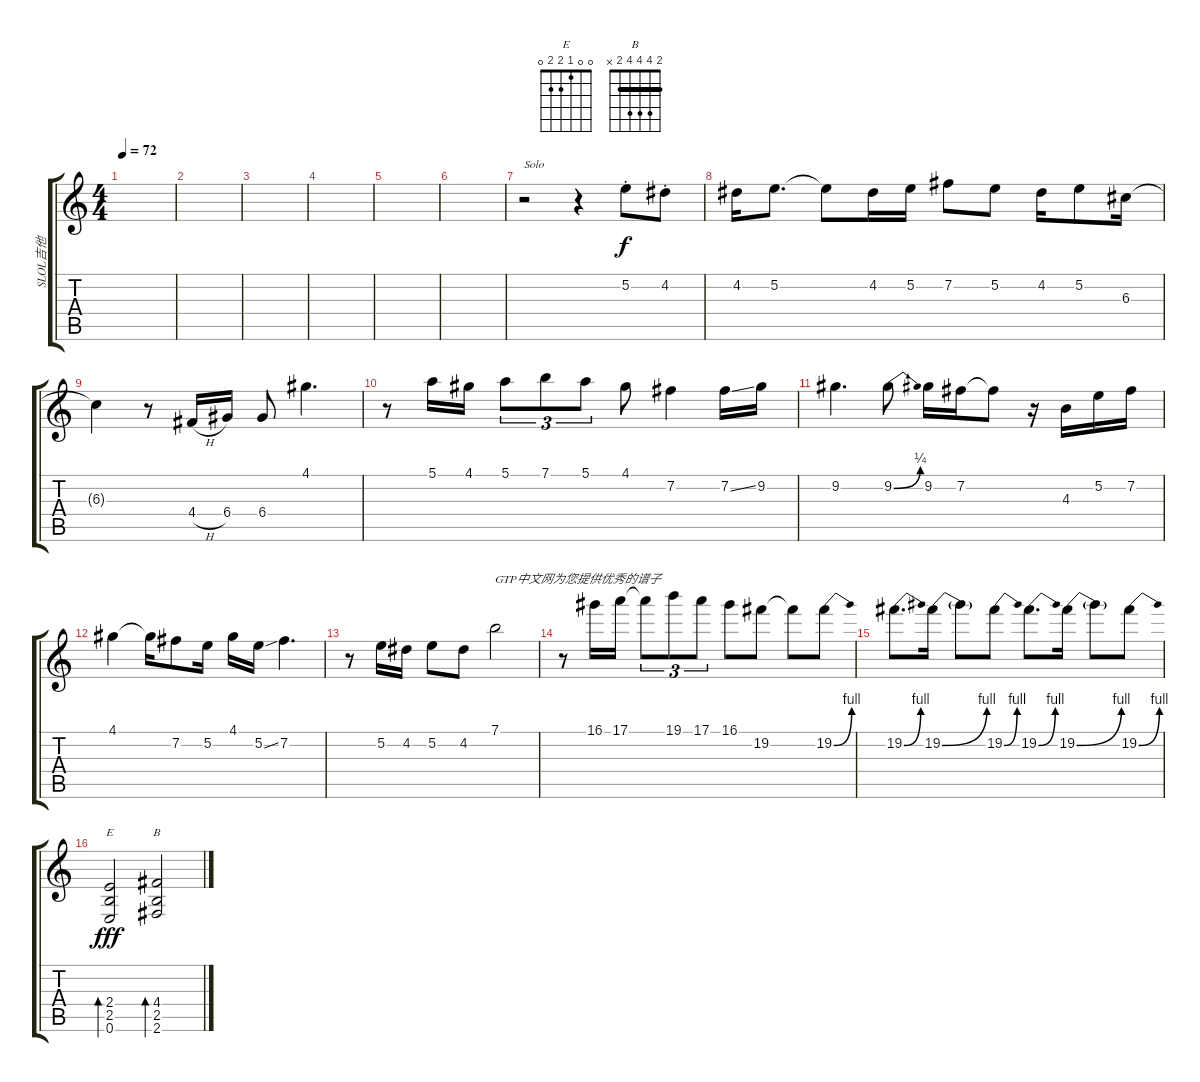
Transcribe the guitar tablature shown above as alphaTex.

\track ("SLOL吉他" "SLOL吉他") {instrument overdrivenguitar}
\staff {score tabs}
\tuning (E4 B3 G3 D3 A2 E2) {hide}
\chord ("E" 0 0 1 2 2 0)
\chord ("B" 2 4 4 4 2 x) {barre 2}
\ts (4 4)
\tempo 72
\clef g2
\ks c
|
|
|
|
|
|
r.2{txt "Solo" volume 10} r.4 5.2{st}.8 4.2{st}.8 |
4.2.16 5.2.8{d} 5.2{t}.8 4.2.16 5.2.16 7.2.8 5.2.8 4.2.16 5.2.8 6.3.16 |
6.3{t}.4 r.8 4.4{h}.16 6.4.16 6.4.8 4.1.4{d} |
r.8 5.1.16 4.1.16 5.1.8{tu (3 2)} 7.1.8{tu (3 2)} 5.1.8{tu (3 2)} 4.1.8 7.2.4 7.2{ss}.16 9.2.16 |
9.2.4{d} 9.2{be (bend 0 0 60 1)}.8 9.2.16 7.2.16 7.2{t}.8 r.16 4.3.16 5.2.16 7.2.16 |
4.1.4 4.1{t}.16 7.2.8 5.2.16 4.1.16 5.2{ss}.16 7.2.4{d} |
r.8 5.2.16 4.2.16 5.2.8 4.2.8 7.1.2{txt "GTP中文网为您提供优秀的谱子"} |
r.8 16.1.16 17.1.16 17.1{t}.8{tu (3 2)} 19.1.8{tu (3 2)} 17.1.8{tu (3 2)} 16.1.8 19.2.8 19.2{t}.8 19.2{be (bend 0 0 60 4)}.8 |
19.2{be (bend 0 0 60 4)}.8{d} 19.2{be (bend 0 0 60 4)}.16 19.2{t}.8 19.2{be (bend 0 0 60 4)}.8 19.2{be (bend 0 0 60 4)}.8{d} 19.2{be (bend 0 0 60 4)}.16 19.2{t}.8 19.2{be (bend 0 0 60 4)}.8 |
(2.4 2.5 0.6).2{bd 30 ch "E" dy fff} (4.4 2.5 2.6).2{bd 30 ch "B"}
